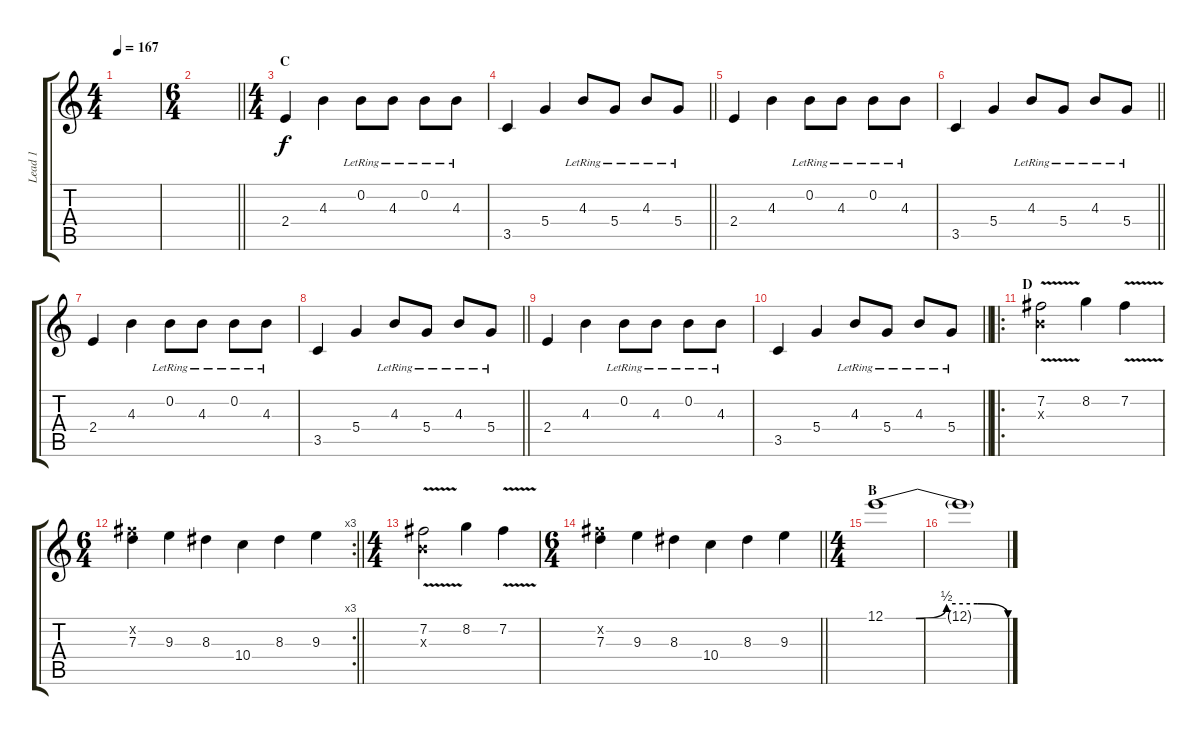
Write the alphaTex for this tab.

\track ("Lead 1" "Lead 1") {instrument overdrivenguitar}
\staff {score tabs}
\tuning (E4 B3 G3 D3 A2 E2) {hide}
\ts (4 4)
\tempo 167
\clef g2
\ks c
|
\ts (6 4)
\barLineRight lightlight
|
\ts (4 4)
\section ("" "C")
2.4.4 4.3.4 0.2{lr}.8{instrument distortionguitar} 4.3{lr}.8{instrument overdrivenguitar} 0.2{lr}.8{instrument distortionguitar} 4.3{lr}.8{instrument overdrivenguitar} |
\barLineRight lightlight
3.5.4 5.4.4 4.3{lr}.8 5.4{lr}.8 4.3{lr}.8 5.4{lr}.8 |
\section ("" "")
2.4.4 4.3.4 0.2{lr}.8{instrument distortionguitar} 4.3{lr}.8{instrument overdrivenguitar} 0.2{lr}.8{instrument distortionguitar} 4.3{lr}.8{instrument overdrivenguitar} |
\barLineRight lightlight
3.5.4{instrument distortionguitar} 5.4.4 4.3{lr}.8 5.4{lr}.8 4.3{lr}.8 5.4{lr}.8 |
\section ("" "")
2.4.4 4.3.4 0.2{lr}.8{instrument distortionguitar} 4.3{lr}.8{instrument overdrivenguitar} 0.2{lr}.8{instrument distortionguitar} 4.3{lr}.8{instrument overdrivenguitar} |
\barLineRight lightlight
3.5.4 5.4.4 4.3{lr}.8 5.4{lr}.8 4.3{lr}.8 5.4{lr}.8 |
\section ("" "")
2.4.4 4.3.4 0.2{lr}.8{instrument distortionguitar} 4.3{lr}.8{instrument overdrivenguitar} 0.2{lr}.8{instrument distortionguitar} 4.3{lr}.8{instrument overdrivenguitar} |
\barLineRight lightlight
3.5.4 5.4.4 4.3{lr}.8 5.4{lr}.8 4.3{lr}.8 5.4{lr}.8 |
\ro
\section ("" "D")
(7.2{v} 4.3{x}).2{instrument overdrivenguitar} 8.2.4 7.2{v}.4 |
\rc 3
\ts (6 4)
\barLineRight lightlight
(7.2{x} 7.3).4 9.3.4 8.3.4 10.4.4 8.3.4 9.3.4 |
\ts (4 4)
\section ("" "")
(7.2{v} 4.3{x}).2{instrument overdrivenguitar} 8.2.4 7.2{v}.4 |
\ts (6 4)
\barLineRight lightlight
(7.2{x} 7.3).4 9.3.4 8.3.4 10.4.4 8.3.4 9.3.4 |
\ts (4 4)
\section ("" "B")
12.1{be (custom 0 0 15 0 30 2 45 2 60 0)}.1 |
12.1{t}.1{volume 0}
